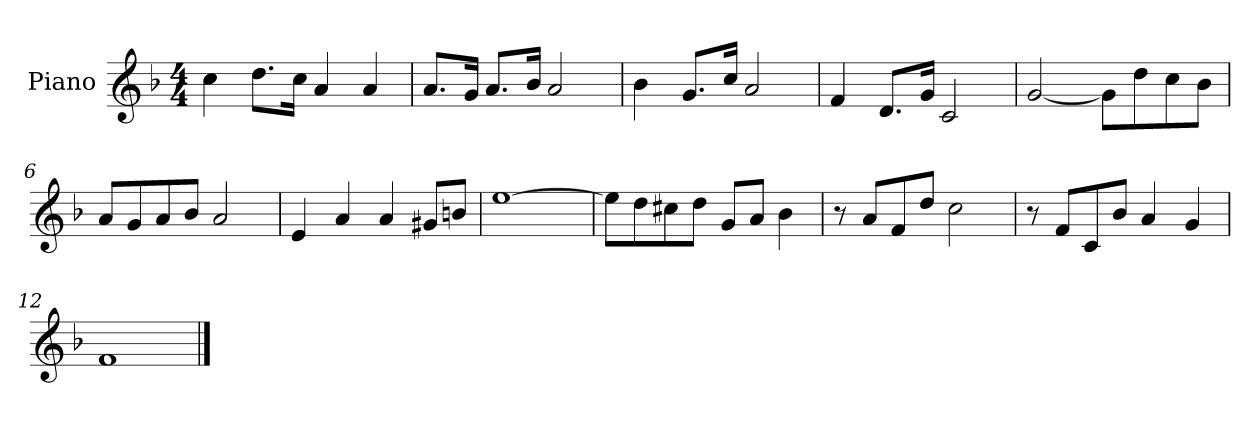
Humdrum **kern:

**kern
*part1
*staff1
*I"Piano
*I'Pno.
*clefG2
*k[b-]
*M4/4
=1
4cc\
8.dd\L
16cc\Jk
4a/
4a/
=2
8.a/L
16g/Jk
8.a/L
16b-/Jk
2a/
=3
4b-\
8.g/L
16cc/Jk
2a/
=4
4f/
8.d/L
16g/Jk
2c/
=5
[2g/
8g\L]
8dd\
8cc\
8b-\J
=6
8a/L
8g/
8a/
8b-/J
2a/
=7
4e/
4a/
4a/
8g#X/L
8bn/J
!!LO:LB:g=z
=8
[1ee
=9
8ee\L]
8dd\
8cc#X\
8dd\J
8g/L
8a/J
4b-\
=10
8r
8a/L
8f/
8dd/J
2cc\
=11
8r
8f/L
8c/
8b-/J
4a/
4g/
=12
1f
==
*-
